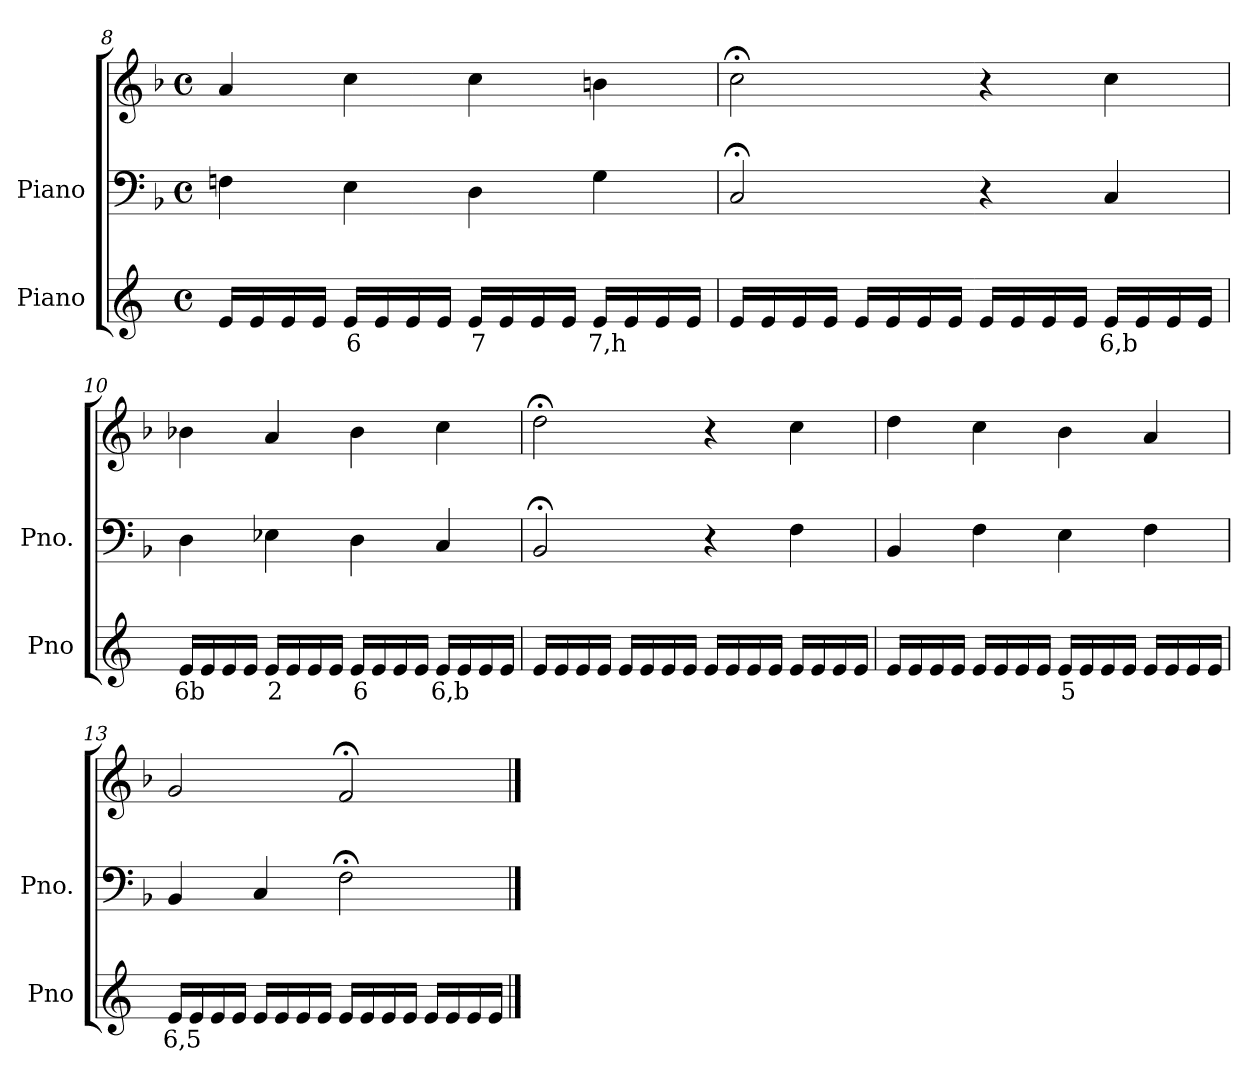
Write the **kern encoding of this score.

**kern	**text	**kern	**kern
*part2	*part2	*part1	*part1
*staff3	*staff3	*staff2	*staff1
*I"Piano	*	*I"Piano	*
*I'Pno	*	*I'Pno.	*
*clefG2	*	*clefF4	*clefG2
*k[]	*	*k[b-]	*k[b-]
*M4/4	*	*M4/4	*M4/4
*met(c)	*	*met(c)	*met(c)
=8	=8	=8	=8
16e/LL	.	4Fn\	4a/
16e/	.	.	.
16e/	.	.	.
16e/JJ	.	.	.
!	!LO:LY:b	!	!
16e/LL	6	4E\	4cc\
16e/	.	.	.
16e/	.	.	.
16e/JJ	.	.	.
!	!LO:LY:b	!	!
16e/LL	7	4D\	4cc\
16e/	.	.	.
16e/	.	.	.
16e/JJ	.	.	.
!	!LO:LY:b	!	!
16e/LL	7,h	4G\	4bn\
16e/	.	.	.
16e/	.	.	.
16e/JJ	.	.	.
=9	=9	=9	=9
16e/LL	.	2C;</	2cc;<\
16e/	.	.	.
16e/	.	.	.
16e/JJ	.	.	.
16e/LL	.	.	.
16e/	.	.	.
16e/	.	.	.
16e/JJ	.	.	.
16e/LL	.	4r	4r
16e/	.	.	.
16e/	.	.	.
16e/JJ	.	.	.
!	!LO:LY:b	!	!
16e/LL	6,b	4C/	4cc\
16e/	.	.	.
16e/	.	.	.
16e/JJ	.	.	.
=10	=10	=10	=10
!	!LO:LY:b	!	!
16e/LL	6b	4D\	4b-X\
16e/	.	.	.
16e/	.	.	.
16e/JJ	.	.	.
!	!LO:LY:b	!	!
16e/LL	2	4E-X\	4a/
16e/	.	.	.
16e/	.	.	.
16e/JJ	.	.	.
!	!LO:LY:b	!	!
16e/LL	6	4D\	4b-\
16e/	.	.	.
16e/	.	.	.
16e/JJ	.	.	.
!	!LO:LY:b	!	!
16e/LL	6,b	4C/	4cc\
16e/	.	.	.
16e/	.	.	.
16e/JJ	.	.	.
=11	=11	=11	=11
16e/LL	.	2BB-;</	2dd;<\
16e/	.	.	.
16e/	.	.	.
16e/JJ	.	.	.
16e/LL	.	.	.
16e/	.	.	.
16e/	.	.	.
16e/JJ	.	.	.
16e/LL	.	4r	4r
16e/	.	.	.
16e/	.	.	.
16e/JJ	.	.	.
16e/LL	.	4F\	4cc\
16e/	.	.	.
16e/	.	.	.
16e/JJ	.	.	.
=12	=12	=12	=12
16e/LL	.	4BB-/	4dd\
16e/	.	.	.
16e/	.	.	.
16e/JJ	.	.	.
16e/LL	.	4F\	4cc\
16e/	.	.	.
16e/	.	.	.
16e/JJ	.	.	.
!	!LO:LY:b	!	!
16e/LL	5	4E\	4b-\
16e/	.	.	.
16e/	.	.	.
16e/JJ	.	.	.
16e/LL	.	4F\	4a/
16e/	.	.	.
16e/	.	.	.
16e/JJ	.	.	.
=13	=13	=13	=13
!	!LO:LY:b	!	!
16e/LL	6,5	4BB-/	2g/
16e/	.	.	.
16e/	.	.	.
16e/JJ	.	.	.
16e/LL	.	4C/	.
16e/	.	.	.
16e/	.	.	.
16e/JJ	.	.	.
16e/LL	.	2F;<\	2f;</
16e/	.	.	.
16e/	.	.	.
16e/JJ	.	.	.
16e/LL	.	.	.
16e/	.	.	.
16e/	.	.	.
16e/JJ	.	.	.
==	==	==	==
*-	*-	*-	*-
